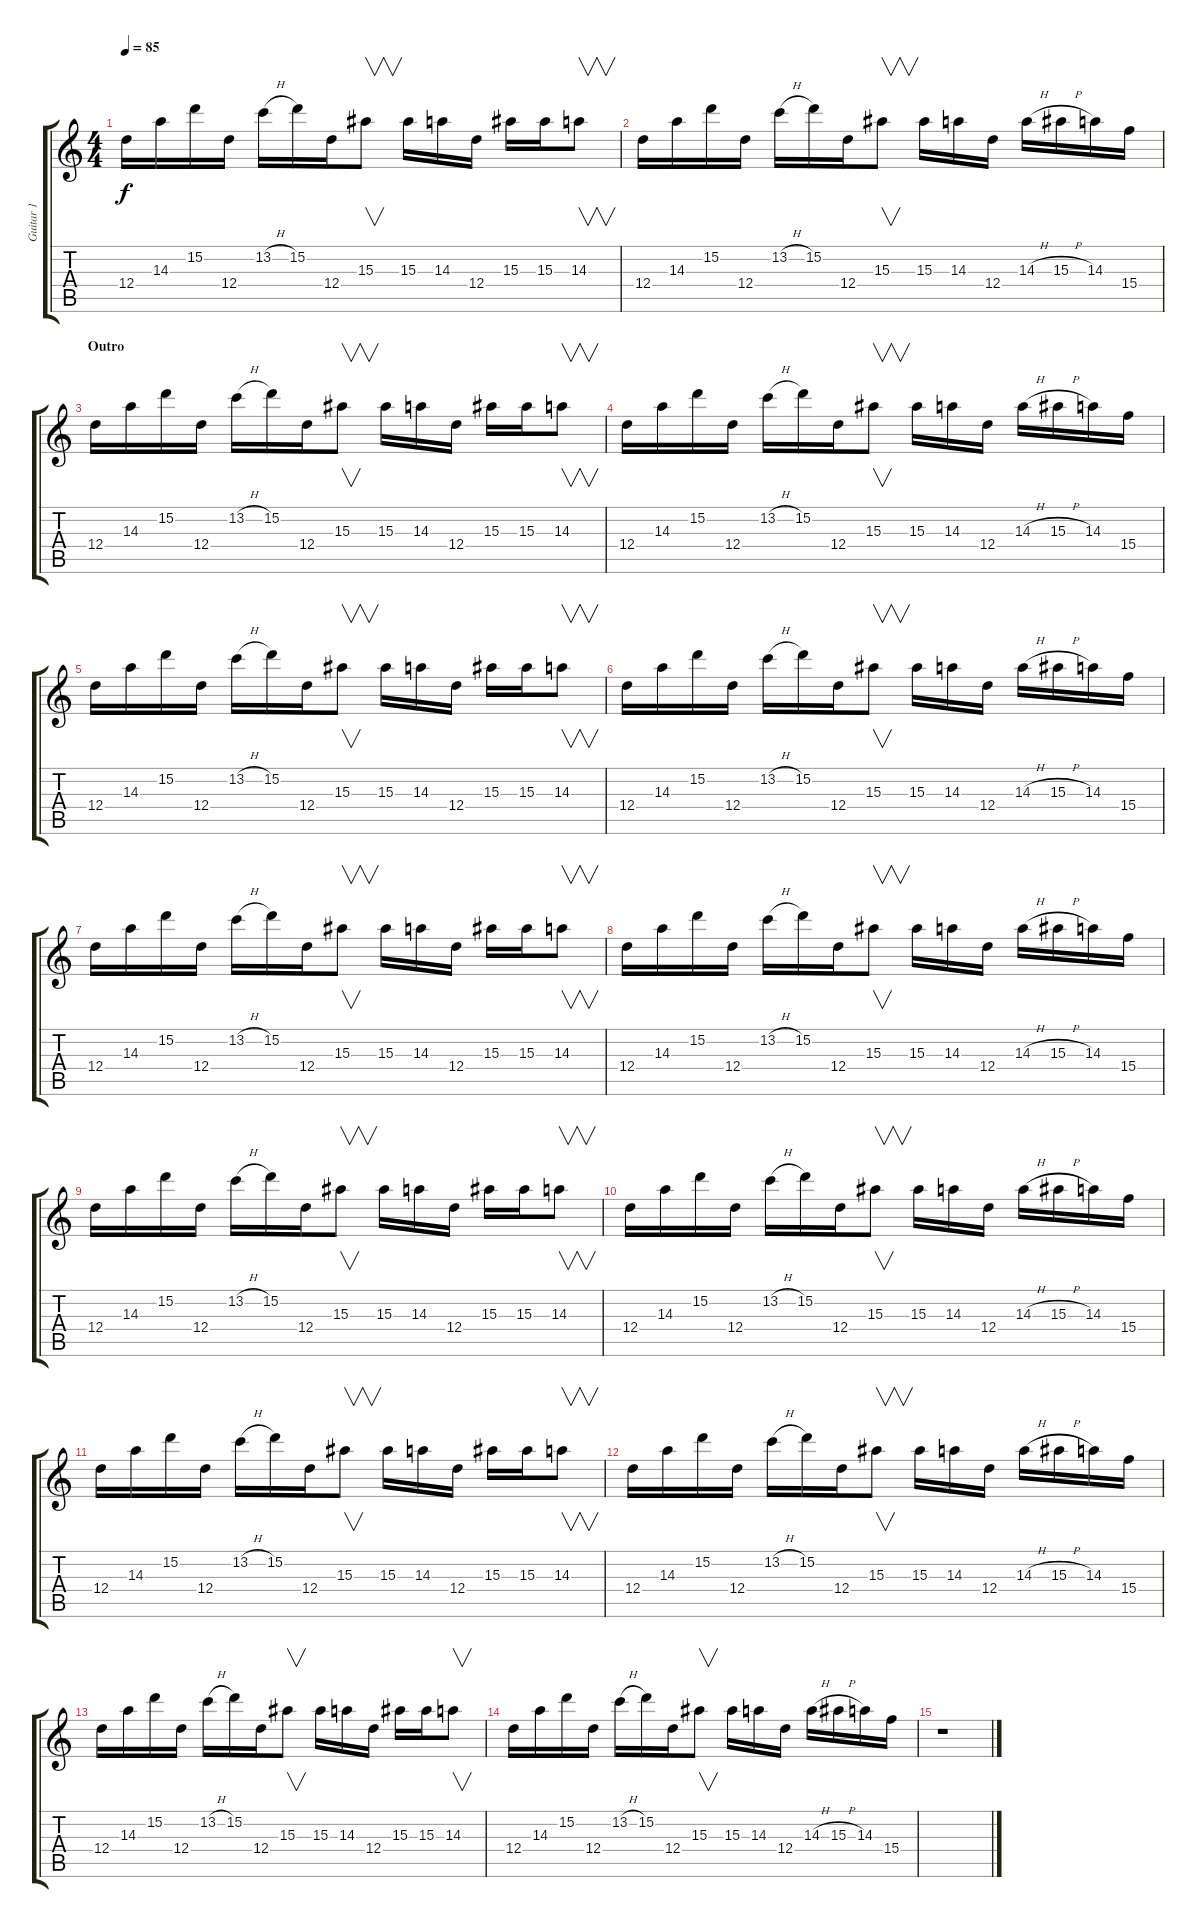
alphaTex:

\track ("Guitar 1" "Guitar 1") {instrument overdrivenguitar}
\staff {score tabs}
\tuning (E4 B3 G3 D3 A2 D2) {hide}
\ts (4 4)
\tempo 85
\clef g2
\ks c
12.4.16{dy f} 14.3.16 15.2.16 12.4.16 13.2{h}.16 15.2.16 12.4.16 15.3.8{v} 15.3.16 14.3.16 12.4.16 15.3.16 15.3.16 14.3.8{v} |
12.4.16 14.3.16 15.2.16 12.4.16 13.2{h}.16 15.2.16 12.4.16 15.3.8{v} 15.3.16 14.3.16 12.4.16 14.3{h}.16 15.3{h}.16 14.3.16 15.4.16 |
\section ("" "Outro")
12.4.16 14.3.16 15.2.16 12.4.16 13.2{h}.16 15.2.16 12.4.16 15.3.8{v} 15.3.16 14.3.16 12.4.16 15.3.16 15.3.16 14.3.8{v} |
12.4.16 14.3.16 15.2.16 12.4.16 13.2{h}.16 15.2.16 12.4.16 15.3.8{v} 15.3.16 14.3.16 12.4.16 14.3{h}.16 15.3{h}.16 14.3.16 15.4.16 |
12.4.16 14.3.16 15.2.16 12.4.16 13.2{h}.16 15.2.16 12.4.16 15.3.8{v} 15.3.16 14.3.16 12.4.16 15.3.16 15.3.16 14.3.8{v} |
12.4.16 14.3.16 15.2.16 12.4.16 13.2{h}.16 15.2.16 12.4.16 15.3.8{v} 15.3.16 14.3.16 12.4.16 14.3{h}.16 15.3{h}.16 14.3.16 15.4.16 |
12.4.16{volume 10} 14.3.16 15.2.16 12.4.16 13.2{h}.16 15.2.16 12.4.16 15.3.8{v} 15.3.16 14.3.16 12.4.16 15.3.16 15.3.16 14.3.8{v} |
12.4.16 14.3.16 15.2.16 12.4.16 13.2{h}.16 15.2.16 12.4.16 15.3.8{v} 15.3.16 14.3.16 12.4.16 14.3{h}.16 15.3{h}.16 14.3.16 15.4.16 |
12.4.16{volume 5} 14.3.16 15.2.16 12.4.16 13.2{h}.16 15.2.16 12.4.16 15.3.8{v} 15.3.16 14.3.16 12.4.16 15.3.16 15.3.16 14.3.8{v} |
12.4.16 14.3.16 15.2.16 12.4.16 13.2{h}.16 15.2.16 12.4.16 15.3.8{v} 15.3.16 14.3.16 12.4.16 14.3{h}.16 15.3{h}.16 14.3.16 15.4.16 |
12.4.16{volume 3} 14.3.16 15.2.16 12.4.16 13.2{h}.16 15.2.16 12.4.16 15.3.8{v} 15.3.16 14.3.16 12.4.16 15.3.16 15.3.16 14.3.8{v} |
12.4.16 14.3.16 15.2.16 12.4.16 13.2{h}.16 15.2.16 12.4.16 15.3.8{v} 15.3.16 14.3.16 12.4.16 14.3{h}.16 15.3{h}.16 14.3.16 15.4.16 |
12.4.16{volume 0} 14.3.16 15.2.16 12.4.16 13.2{h}.16 15.2.16 12.4.16 15.3.8{v} 15.3.16 14.3.16 12.4.16 15.3.16 15.3.16 14.3.8{v} |
12.4.16 14.3.16 15.2.16 12.4.16 13.2{h}.16 15.2.16 12.4.16 15.3.8{v} 15.3.16 14.3.16 12.4.16 14.3{h}.16 15.3{h}.16 14.3.16 15.4.16 |
r.1
